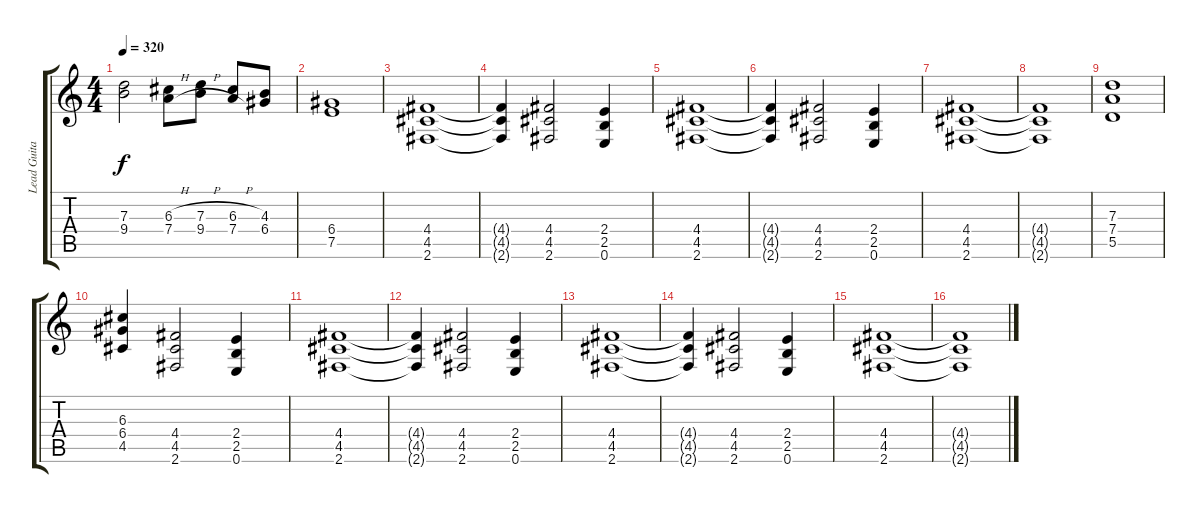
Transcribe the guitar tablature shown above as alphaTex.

\track ("Lead Guitar" "Lead Guita") {instrument distortionguitar}
\staff {score tabs}
\tuning (E4 B3 G3 D3 A2 E2) {hide}
\ts (4 4)
\tempo 320
\clef g2
\ks c
(7.3 9.4).2{dy f} (6.3{h} 7.4{h}).8 (7.3{h} 9.4{h}).8 (6.3{h} 7.4{h}).8 (4.3 6.4).8 |
(6.4 7.5).1 |
(4.4 4.5 2.6).1 |
(4.4{t} 4.5{t} 2.6{t}).4 (4.4 4.5 2.6).2 (2.4 2.5 0.6).4 |
(4.4 4.5 2.6).1 |
(4.4{t} 4.5{t} 2.6{t}).4 (4.4 4.5 2.6).2 (2.4 2.5 0.6).4 |
(4.4 4.5 2.6).1 |
(4.4{t} 4.5{t} 2.6{t}).1 |
(7.3 7.4 5.5).1 |
(6.3 6.4 4.5).4 (4.4 4.5 2.6).2 (2.4 2.5 0.6).4 |
(4.4 4.5 2.6).1 |
(4.4{t} 4.5{t} 2.6{t}).4 (4.4 4.5 2.6).2 (2.4 2.5 0.6).4 |
(4.4 4.5 2.6).1 |
(4.4{t} 4.5{t} 2.6{t}).4 (4.4 4.5 2.6).2 (2.4 2.5 0.6).4 |
(4.4 4.5 2.6).1 |
(4.4{t} 4.5{t} 2.6{t}).1
